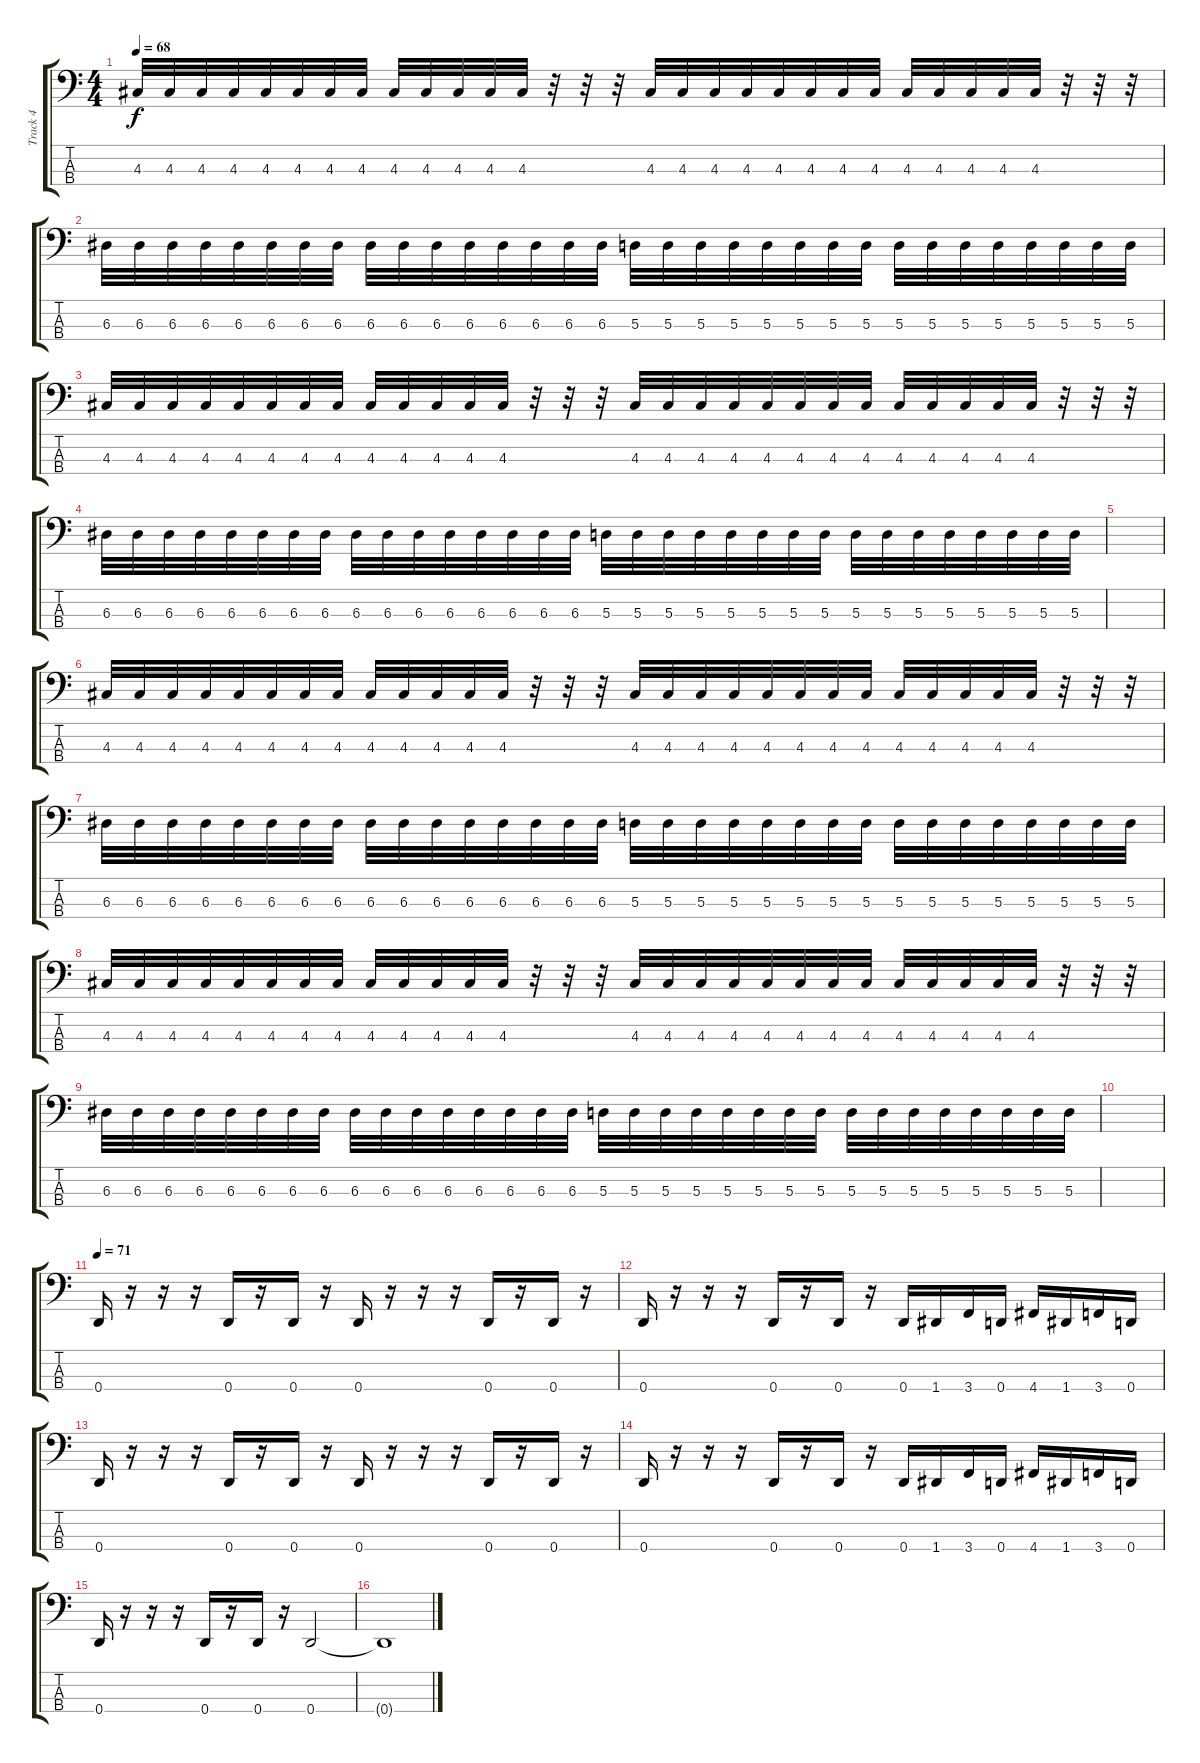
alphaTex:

\track ("Track 4" "Track 4") {instrument electricbasspick}
\staff {score tabs}
\tuning (G2 D2 A1 D1) {hide}
\ts (4 4)
\tempo 68
\clef f4
\ks c
4.3.32{dy f} 4.3.32 4.3.32 4.3.32 4.3.32 4.3.32 4.3.32 4.3.32 4.3.32 4.3.32 4.3.32 4.3.32 4.3.32 r.32 r.32 r.32 4.3.32 4.3.32 4.3.32 4.3.32 4.3.32 4.3.32 4.3.32 4.3.32 4.3.32 4.3.32 4.3.32 4.3.32 4.3.32 r.32 r.32 r.32 |
6.3.32 6.3.32 6.3.32 6.3.32 6.3.32 6.3.32 6.3.32 6.3.32 6.3.32 6.3.32 6.3.32 6.3.32 6.3.32 6.3.32 6.3.32 6.3.32 5.3.32 5.3.32 5.3.32 5.3.32 5.3.32 5.3.32 5.3.32 5.3.32 5.3.32 5.3.32 5.3.32 5.3.32 5.3.32 5.3.32 5.3.32 5.3.32 |
4.3.32 4.3.32 4.3.32 4.3.32 4.3.32 4.3.32 4.3.32 4.3.32 4.3.32 4.3.32 4.3.32 4.3.32 4.3.32 r.32 r.32 r.32 4.3.32 4.3.32 4.3.32 4.3.32 4.3.32 4.3.32 4.3.32 4.3.32 4.3.32 4.3.32 4.3.32 4.3.32 4.3.32 r.32 r.32 r.32 |
6.3.32 6.3.32 6.3.32 6.3.32 6.3.32 6.3.32 6.3.32 6.3.32 6.3.32 6.3.32 6.3.32 6.3.32 6.3.32 6.3.32 6.3.32 6.3.32 5.3.32 5.3.32 5.3.32 5.3.32 5.3.32 5.3.32 5.3.32 5.3.32 5.3.32 5.3.32 5.3.32 5.3.32 5.3.32 5.3.32 5.3.32 5.3.32 |
|
4.3.32 4.3.32 4.3.32 4.3.32 4.3.32 4.3.32 4.3.32 4.3.32 4.3.32 4.3.32 4.3.32 4.3.32 4.3.32 r.32 r.32 r.32 4.3.32 4.3.32 4.3.32 4.3.32 4.3.32 4.3.32 4.3.32 4.3.32 4.3.32 4.3.32 4.3.32 4.3.32 4.3.32 r.32 r.32 r.32 |
6.3.32 6.3.32 6.3.32 6.3.32 6.3.32 6.3.32 6.3.32 6.3.32 6.3.32 6.3.32 6.3.32 6.3.32 6.3.32 6.3.32 6.3.32 6.3.32 5.3.32 5.3.32 5.3.32 5.3.32 5.3.32 5.3.32 5.3.32 5.3.32 5.3.32 5.3.32 5.3.32 5.3.32 5.3.32 5.3.32 5.3.32 5.3.32 |
4.3.32 4.3.32 4.3.32 4.3.32 4.3.32 4.3.32 4.3.32 4.3.32 4.3.32 4.3.32 4.3.32 4.3.32 4.3.32 r.32 r.32 r.32 4.3.32 4.3.32 4.3.32 4.3.32 4.3.32 4.3.32 4.3.32 4.3.32 4.3.32 4.3.32 4.3.32 4.3.32 4.3.32 r.32 r.32 r.32 |
6.3.32 6.3.32 6.3.32 6.3.32 6.3.32 6.3.32 6.3.32 6.3.32 6.3.32 6.3.32 6.3.32 6.3.32 6.3.32 6.3.32 6.3.32 6.3.32 5.3.32 5.3.32 5.3.32 5.3.32 5.3.32 5.3.32 5.3.32 5.3.32 5.3.32 5.3.32 5.3.32 5.3.32 5.3.32 5.3.32 5.3.32 5.3.32 |
|
\tempo 71
0.4.16 r.16 r.16 r.16 0.4.16 r.16 0.4.16 r.16 0.4.16 r.16 r.16 r.16 0.4.16 r.16 0.4.16 r.16 |
0.4.16 r.16 r.16 r.16 0.4.16 r.16 0.4.16 r.16 0.4.16 1.4.16 3.4.16 0.4.16 4.4.16 1.4.16 3.4.16 0.4.16 |
0.4.16 r.16 r.16 r.16 0.4.16 r.16 0.4.16 r.16 0.4.16 r.16 r.16 r.16 0.4.16 r.16 0.4.16 r.16 |
0.4.16 r.16 r.16 r.16 0.4.16 r.16 0.4.16 r.16 0.4.16 1.4.16 3.4.16 0.4.16 4.4.16 1.4.16 3.4.16 0.4.16 |
0.4.16 r.16 r.16 r.16 0.4.16 r.16 0.4.16 r.16 0.4.2 |
0.4{t}.1
